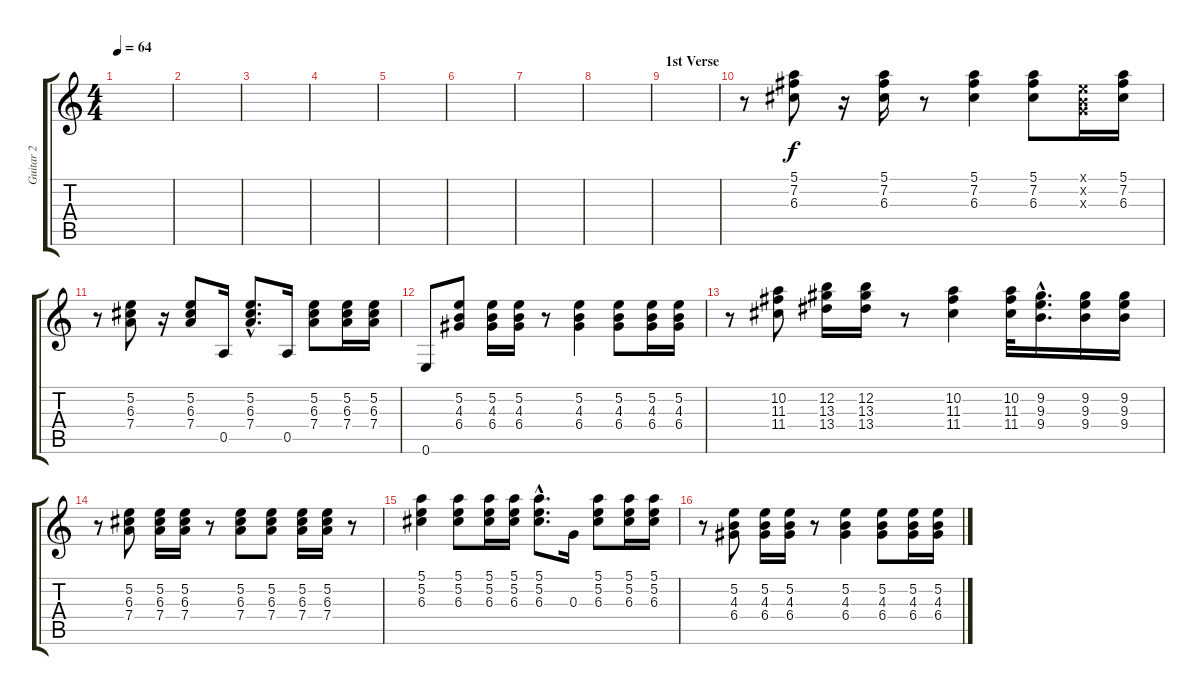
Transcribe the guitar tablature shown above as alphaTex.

\track ("Guitar 2" "Guitar 2") {instrument overdrivenguitar}
\staff {score tabs}
\tuning (E4 B3 G3 D3 A2 E2) {hide}
\ts (4 4)
\tempo 64
\clef g2
\ks c
|
|
|
|
|
|
|
|
\section ("" "1st Verse")
|
r.8 (5.1 7.2 6.3).8 r.16 (5.1 7.2 6.3).16 r.8 (5.1 7.2 6.3).4 (5.1 7.2 6.3).8 (0.1{x} 0.2{x} 0.3{x}).16 (5.1 7.2 6.3).16 |
r.8 (5.2 6.3 7.4).8 r.16 (5.2 6.3 7.4).8 0.5.16 (5.2{hac} 6.3{hac} 7.4{hac}).8{d} 0.5.16 (5.2 6.3 7.4).8 (5.2 6.3 7.4).16 (5.2 6.3 7.4).16 |
0.6.8 (5.2 4.3 6.4).8 (5.2 4.3 6.4).16 (5.2 4.3 6.4).16 r.8 (5.2 4.3 6.4).4 (5.2 4.3 6.4).8 (5.2 4.3 6.4).16 (5.2 4.3 6.4).16 |
r.8 (10.2 11.3 11.4).8 (12.2 13.3 13.4).16 (12.2 13.3 13.4).16 r.8 (10.2 11.3 11.4).4 (10.2 11.3 11.4).32 (9.2{hac} 9.3{hac} 9.4{hac}).16{d} (9.2 9.3 9.4).16 (9.2 9.3 9.4).16 |
r.8 (5.2 6.3 7.4).8 (5.2 6.3 7.4).16 (5.2 6.3 7.4).16 r.8 (5.2 6.3 7.4).8 (5.2 6.3 7.4).8 (5.2 6.3 7.4).16 (5.2 6.3 7.4).16 r.8 |
(5.1 5.2 6.3).4 (5.1 5.2 6.3).8 (5.1 5.2 6.3).16 (5.1 5.2 6.3).16 (5.1{hac} 5.2{hac} 6.3{hac}).8{d} 0.3.16 (5.1 5.2 6.3).8 (5.1 5.2 6.3).16 (5.1 5.2 6.3).16 |
r.8 (5.2 4.3 6.4).8 (5.2 4.3 6.4).16 (5.2 4.3 6.4).16 r.8 (5.2 4.3 6.4).4 (5.2 4.3 6.4).8 (5.2 4.3 6.4).16 (5.2 4.3 6.4).16
